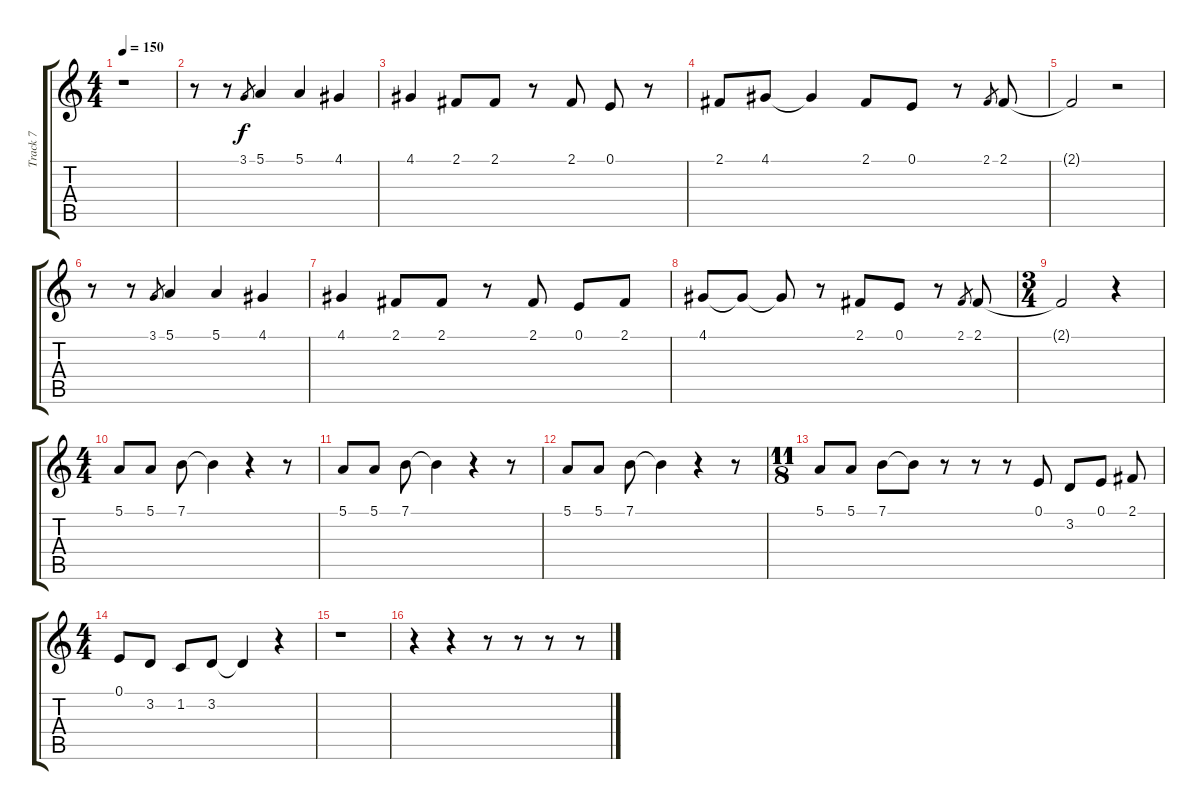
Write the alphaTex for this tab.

\track ("Track 7" "Track 7") {instrument tenorsax}
\staff {score tabs}
\tuning (E4 B3 G3 D3 A2 E2) {hide}
\ts (4 4)
\tempo 150
\clef g2
\ks c
r.1{dy f} |
r.8 r.8 3.1.8{gr} 5.1.4 5.1.4 4.1.4 |
4.1.4 2.1.8 2.1.8 r.8 2.1.8 0.1.8 r.8 |
2.1.8 4.1.8 4.1{t}.4 2.1.8 0.1.8 r.8 2.1.8{gr} 2.1.8 |
2.1{t}.2 r.2 |
r.8 r.8 3.1.8{gr} 5.1.4 5.1.4 4.1.4 |
4.1.4 2.1.8 2.1.8 r.8 2.1.8 0.1.8 2.1.8 |
4.1.8 4.1{t}.8 4.1{t}.8 r.8 2.1.8 0.1.8 r.8 2.1.8{gr} 2.1.8 |
\ts (3 4)
2.1{t}.2 r.4 |
\ts (4 4)
5.1.8 5.1.8 7.1.8 7.1{t}.4 r.4 r.8 |
5.1.8 5.1.8 7.1.8 7.1{t}.4 r.4 r.8 |
5.1.8 5.1.8 7.1.8 7.1{t}.4 r.4 r.8 |
\ts (11 8)
5.1.8 5.1.8 7.1.8 7.1{t}.8 r.8 r.8 r.8 0.1.8 3.2.8 0.1.8 2.1.8 |
\ts (4 4)
0.1.8 3.2.8 1.2.8 3.2.8 3.2{t}.4 r.4 |
r.1 |
r.4 r.4 r.8 r.8 r.8 r.8
